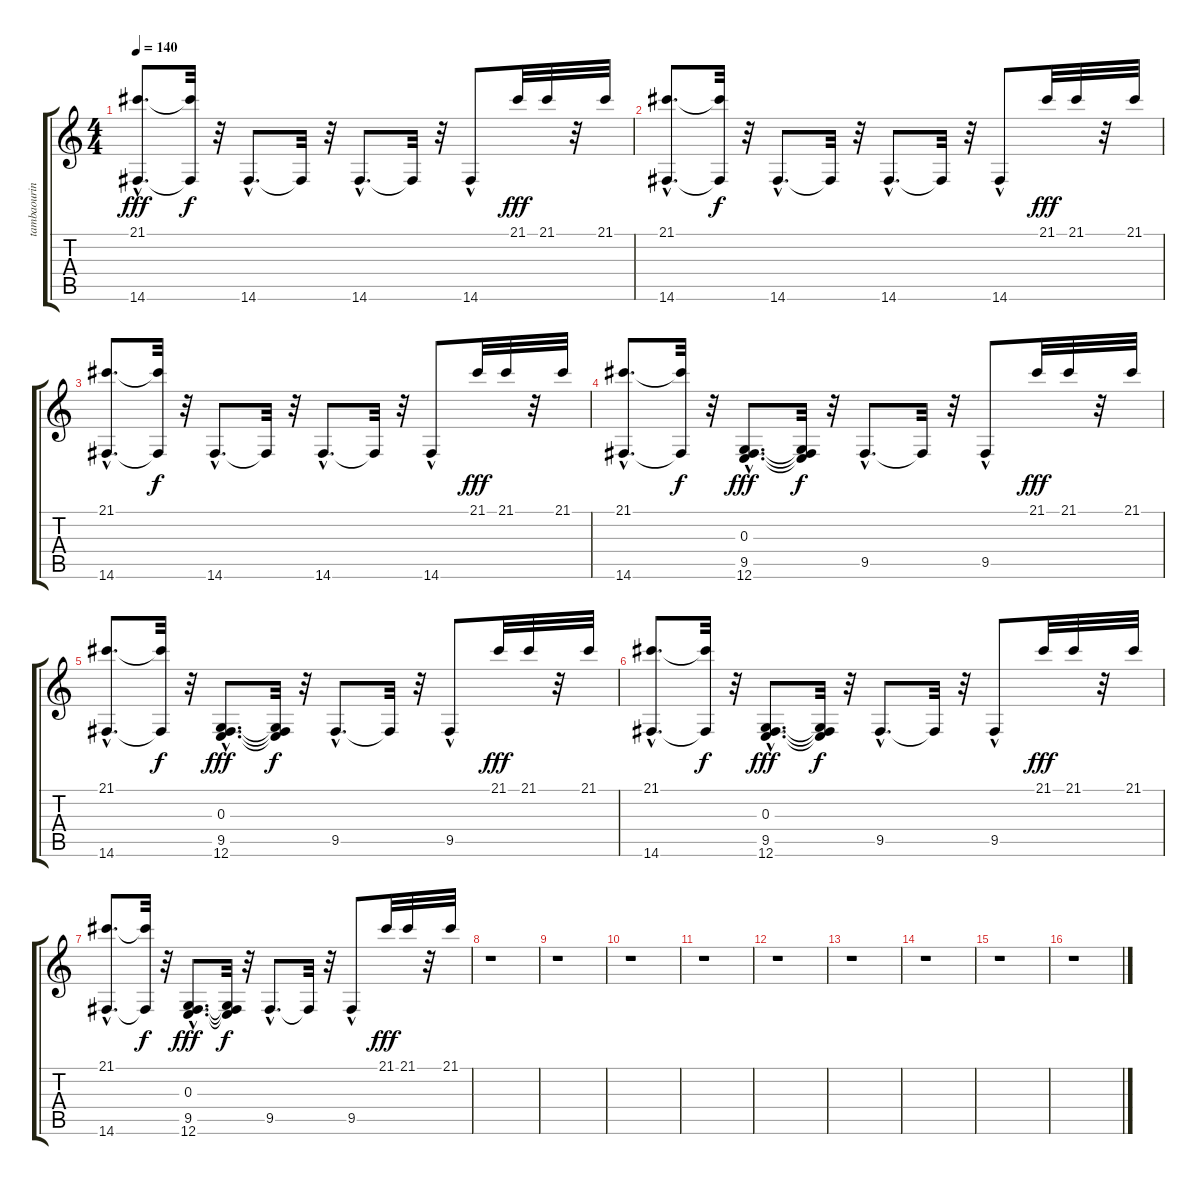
\track ("tambaourine etc" "tambaourin") {instrument acousticgrandpiano}
\staff {score tabs}
\tuning (E4 B3 G3 D3 A2 E2) {hide}
\ts (4 4)
\tempo 140
\clef g2
\ks c
(21.1{hac} 14.6{hac}).8{d dy fff} (21.1{t} 14.6{t}).32{dy f} r.32 14.6{hac}.8{d} 14.6{t}.32 r.32 14.6{hac}.8{d} 14.6{t}.32 r.32 14.6{hac}.8 21.1.32{dy fff} 21.1.32 r.32 21.1.32 |
(21.1{hac} 14.6{hac}).8{d} (21.1{t} 14.6{t}).32{dy f} r.32 14.6{hac}.8{d} 14.6{t}.32 r.32 14.6{hac}.8{d} 14.6{t}.32 r.32 14.6{hac}.8 21.1.32{dy fff} 21.1.32 r.32 21.1.32 |
(21.1{hac} 14.6{hac}).8{d} (21.1{t} 14.6{t}).32{dy f} r.32 14.6{hac}.8{d} 14.6{t}.32 r.32 14.6{hac}.8{d} 14.6{t}.32 r.32 14.6{hac}.8 21.1.32{dy fff} 21.1.32 r.32 21.1.32 |
(21.1{hac} 14.6{hac}).8{d} (21.1{t} 14.6{t}).32{dy f} r.32 (0.3{hac} 9.5{hac} 12.6{hac}).8{d dy fff} (0.3{t} 9.5{t} 12.6{t}).32{dy f} r.32 9.5{hac}.8{d} 9.5{t}.32 r.32 9.5{hac}.8 21.1.32{dy fff} 21.1.32 r.32 21.1.32 |
(21.1{hac} 14.6{hac}).8{d} (21.1{t} 14.6{t}).32{dy f} r.32 (0.3{hac} 9.5{hac} 12.6{hac}).8{d dy fff} (0.3{t} 9.5{t} 12.6{t}).32{dy f} r.32 9.5{hac}.8{d} 9.5{t}.32 r.32 9.5{hac}.8 21.1.32{dy fff} 21.1.32 r.32 21.1.32 |
(21.1{hac} 14.6{hac}).8{d} (21.1{t} 14.6{t}).32{dy f} r.32 (0.3{hac} 9.5{hac} 12.6{hac}).8{d dy fff} (0.3{t} 9.5{t} 12.6{t}).32{dy f} r.32 9.5{hac}.8{d} 9.5{t}.32 r.32 9.5{hac}.8 21.1.32{dy fff} 21.1.32 r.32 21.1.32 |
(21.1{hac} 14.6{hac}).8{d} (21.1{t} 14.6{t}).32{dy f} r.32 (0.3{hac} 9.5{hac} 12.6{hac}).8{d dy fff} (0.3{t} 9.5{t} 12.6{t}).32{dy f} r.32 9.5{hac}.8{d} 9.5{t}.32 r.32 9.5{hac}.8 21.1.32{dy fff} 21.1.32 r.32 21.1.32 |
r.1 |
r.1 |
r.1 |
r.1 |
r.1 |
r.1 |
r.1 |
r.1 |
r.1
